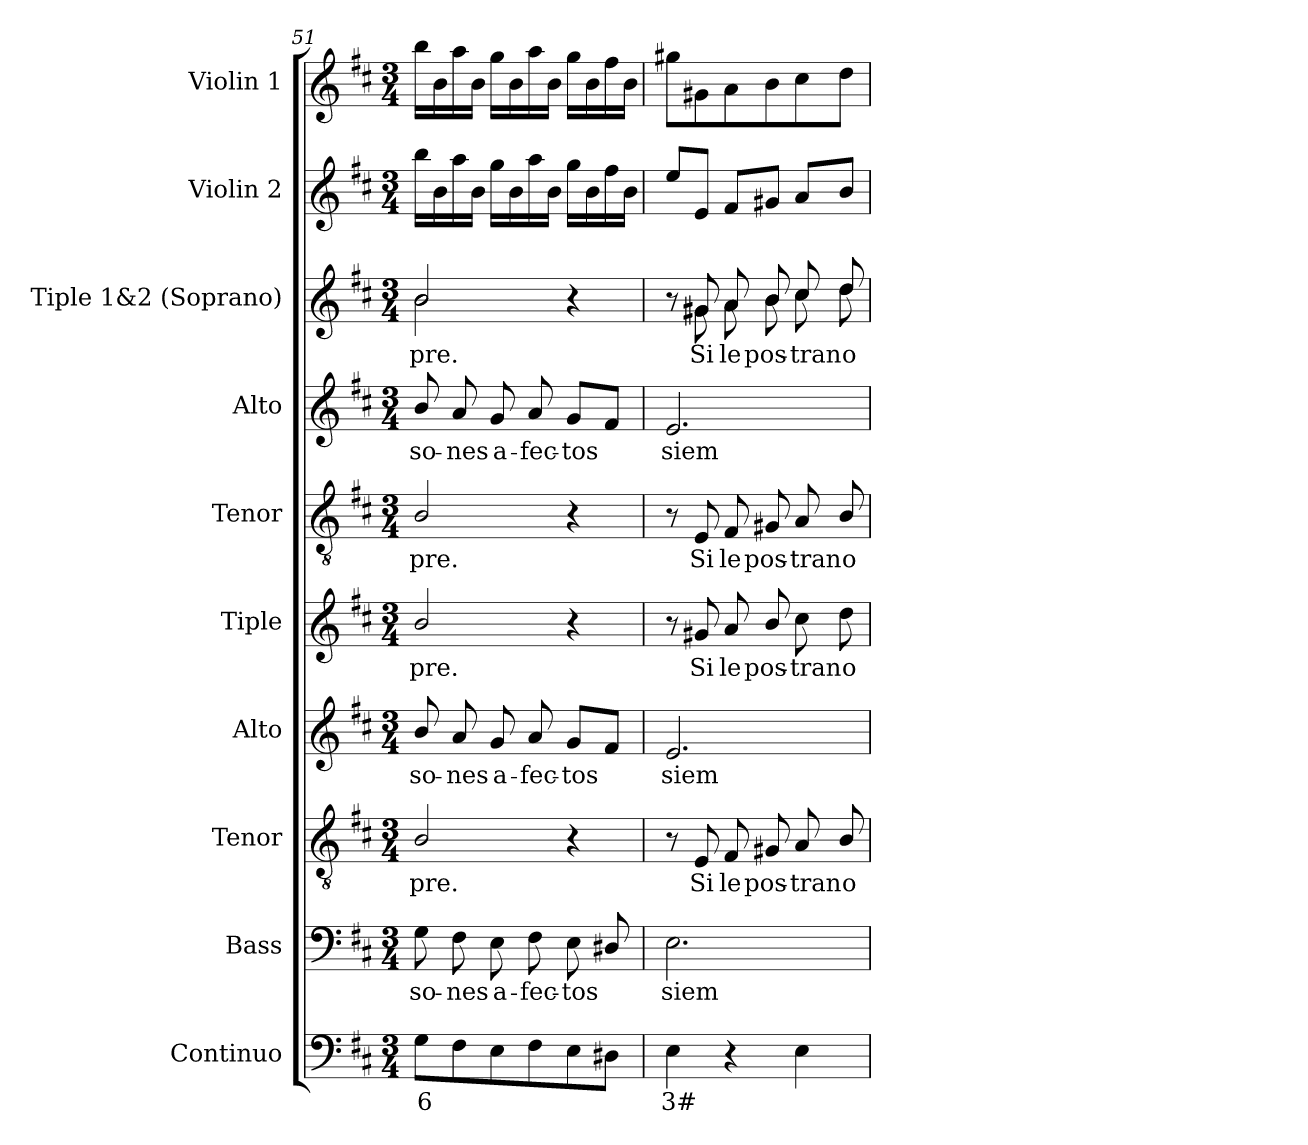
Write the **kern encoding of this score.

**kern	**text	**kern	**text	**kern	**text	**kern	**text	**kern	**text	**kern	**text	**kern	**text	**kern	**text	**kern	**kern
*part10	*part10	*part9	*part9	*part8	*part8	*part7	*part7	*part6	*part6	*part5	*part5	*part4	*part4	*part3	*part3	*part2	*part1
*staff10	*staff10	*staff9	*staff9	*staff8	*staff8	*staff7	*staff7	*staff6	*staff6	*staff5	*staff5	*staff4	*staff4	*staff3	*staff3	*staff2	*staff1
*I"Continuo	*	*I"Bass	*	*I"Tenor	*	*I"Alto	*	*I"Tiple	*	*I"Tenor	*	*I"Alto	*	*I"Tiple 1&2 (Soprano)	*	*I"Violin 2	*I"Violin 1
*I'Cont.	*	*I'B.	*	*I'T.	*	*I'A.	*	*	*	*I'T.	*	*I'A.	*	*I'S.	*	*I'Vln. 2	*I'Vln. 1
*clefF4	*	*clefF4	*	*clefGv2	*	*clefG2	*	*clefG2	*	*clefGv2	*	*clefG2	*	*clefG2	*	*clefG2	*clefG2
*	*	*	*	*ITrd7c12	*	*	*	*	*	*ITrd7c12	*	*	*	*	*	*	*
*k[f#c#]	*	*k[f#c#]	*	*k[f#c#]	*	*k[f#c#]	*	*k[f#c#]	*	*k[f#c#]	*	*k[f#c#]	*	*k[f#c#]	*	*k[f#c#]	*k[f#c#]
*D:	*	*D:	*	*D:	*	*D:	*	*D:	*	*D:	*	*D:	*	*D:	*	*D:	*D:
*M3/4	*	*M3/4	*	*M3/4	*	*M3/4	*	*M3/4	*	*M3/4	*	*M3/4	*	*M3/4	*	*M3/4	*M3/4
=51	=51	=51	=51	=51	=51	=51	=51	=51	=51	=51	=51	=51	=51	=51	=51	=51	=51
!	!LO:LY:b:color=#000000	!	!	!	!	!	!	!	!	!	!	!	!	!	!	!	!
!	!	!	!LO:LY:b:color=#000000	!	!	!	!	!	!	!	!	!	!	!	!	!	!
!	!	!	!	!	!LO:LY:b:color=#000000	!	!	!	!	!	!	!	!	!	!	!	!
!	!	!	!	!	!	!	!LO:LY:b:color=#000000	!	!	!	!	!	!	!	!	!	!
!	!	!	!	!	!	!	!	!	!LO:LY:b:color=#000000	!	!	!	!	!	!	!	!
!	!	!	!	!	!	!	!	!	!	!	!LO:LY:b:color=#000000	!	!	!	!	!	!
!	!	!	!	!	!	!	!	!	!	!	!	!	!LO:LY:b:color=#000000	!	!	!	!
!	!	!	!	!	!	!	!	!	!	!	!	!	!	!	!LO:LY:b:color=#000000	!	!
*	*	*	*	*	*	*	*	*	*	*	*	*	*	*^	*	*	*
8Gi\L	6	8Gi\	-so-	2BBi/	-pre.	8bi/	-so-	2bi/	-pre.	2BBi/	-pre.	8bi/	-so-	2bi/	2bi\	-pre.	16bbi\LL	16bbi\LL
.	.	.	.	.	.	.	.	.	.	.	.	.	.	.	.	.	16bi\	16bi\
!	!	!	!LO:LY:b:color=#000000	!	!	!	!	!	!	!	!	!	!	!	!	!	!	!
!	!	!	!	!	!	!	!LO:LY:b:color=#000000	!	!	!	!	!	!	!	!	!	!	!
!	!	!	!	!	!	!	!	!	!	!	!	!	!LO:LY:b:color=#000000	!	!	!	!	!
8F#i\	.	8F#i\	-nes	.	.	8ai/	-nes	.	.	.	.	8ai/	-nes	.	.	.	16aai\	16aai\
.	.	.	.	.	.	.	.	.	.	.	.	.	.	.	.	.	16bi\JJ	16bi\JJ
!	!	!	!LO:LY:b:color=#000000	!	!	!	!	!	!	!	!	!	!	!	!	!	!	!
!	!	!	!	!	!	!	!LO:LY:b:color=#000000	!	!	!	!	!	!	!	!	!	!	!
!	!	!	!	!	!	!	!	!	!	!	!	!	!LO:LY:b:color=#000000	!	!	!	!	!
8Ei\	.	8Ei\	a-	.	.	8gi/	a-	.	.	.	.	8gi/	a-	.	.	.	16ggi\LL	16ggi\LL
.	.	.	.	.	.	.	.	.	.	.	.	.	.	.	.	.	16bi\	16bi\
!	!	!	!LO:LY:b:color=#000000	!	!	!	!	!	!	!	!	!	!	!	!	!	!	!
!	!	!	!	!	!	!	!LO:LY:b:color=#000000	!	!	!	!	!	!	!	!	!	!	!
!	!	!	!	!	!	!	!	!	!	!	!	!	!LO:LY:b:color=#000000	!	!	!	!	!
8F#i\	.	8F#i\	-fec-	.	.	8ai/	-fec-	.	.	.	.	8ai/	-fec-	.	.	.	16aai\	16aai\
.	.	.	.	.	.	.	.	.	.	.	.	.	.	.	.	.	16bi\JJ	16bi\JJ
!	!	!	!LO:LY:b:color=#000000	!	!	!	!	!	!	!	!	!	!	!	!	!	!	!
!	!	!	!	!	!	!	!LO:LY:b:color=#000000	!	!	!	!	!	!	!	!	!	!	!
!	!	!	!	!	!	!	!	!	!	!	!	!	!LO:LY:b:color=#000000	!	!	!	!	!
8Ei\	.	8Ei\	-tos	4r	.	8gi/L	-tos	4r	.	4r	.	8gi/L	-tos	4r	4ryy	.	16ggi\LL	16ggi\LL
.	.	.	.	.	.	.	.	.	.	.	.	.	.	.	.	.	16bi\	16bi\
8D#Xi\J	.	8D#Xi/	.	.	.	8f#i/J	.	.	.	.	.	8f#i/J	.	.	.	.	16ff#i\	16ff#i\
.	.	.	.	.	.	.	.	.	.	.	.	.	.	.	.	.	16bi\JJ	16bi\JJ
=52	=52	=52	=52	=52	=52	=52	=52	=52	=52	=52	=52	=52	=52	=52	=52	=52	=52	=52
!	!LO:LY:b:color=#000000	!	!	!	!	!	!	!	!	!	!	!	!	!	!	!	!	!
!	!	!	!LO:LY:b:color=#000000	!	!	!	!	!	!	!	!	!	!	!	!	!	!	!
!	!	!	!	!	!	!	!LO:LY:b:color=#000000	!	!	!	!	!	!	!	!	!	!	!
!	!	!	!	!	!	!	!	!	!	!	!	!	!LO:LY:b:color=#000000	!	!	!	!	!
4Ei\	3#	2.Ei\	siem-	8r	.	2.ei/	siem-	8r	.	8r	.	2.ei/	siem-	8r	8ryy	.	8eei/L	8gg#Xi\L
!	!	!	!	!	!LO:LY:b:color=#000000	!	!	!	!	!	!	!	!	!	!	!	!	!
!	!	!	!	!	!	!	!	!	!LO:LY:b:color=#000000	!	!	!	!	!	!	!	!	!
!	!	!	!	!	!	!	!	!	!	!	!LO:LY:b:color=#000000	!	!	!	!	!	!	!
!	!	!	!	!	!	!	!	!	!	!	!	!	!	!	!	!LO:LY:b:color=#000000	!	!
.	.	.	.	8EEi/	Si	.	.	8g#Xi/	Si	8EEi/	Si	.	.	8g#Xi/	8g#i\	Si	8ei/J	8g#Xi\
!	!	!	!	!	!LO:LY:b:color=#000000	!	!	!	!	!	!	!	!	!	!	!	!	!
!	!	!	!	!	!	!	!	!	!LO:LY:b:color=#000000	!	!	!	!	!	!	!	!	!
!	!	!	!	!	!	!	!	!	!	!	!LO:LY:b:color=#000000	!	!	!	!	!	!	!
!	!	!	!	!	!	!	!	!	!	!	!	!	!	!	!	!LO:LY:b:color=#000000	!	!
4r	.	.	.	8FF#i/	le	.	.	8ai/	le	8FF#i/	le	.	.	8ai/	8ai\	le	8f#i/L	8ai\
!	!	!	!	!	!LO:LY:b:color=#000000	!	!	!	!	!	!	!	!	!	!	!	!	!
!	!	!	!	!	!	!	!	!	!LO:LY:b:color=#000000	!	!	!	!	!	!	!	!	!
!	!	!	!	!	!	!	!	!	!	!	!LO:LY:b:color=#000000	!	!	!	!	!	!	!
!	!	!	!	!	!	!	!	!	!	!	!	!	!	!	!	!LO:LY:b:color=#000000	!	!
.	.	.	.	8GG#Xi/	pos-	.	.	8bi/	pos-	8GG#Xi/	pos-	.	.	8bi/	8bi\	pos-	8g#Xi/J	8bi\
!	!	!	!	!	!LO:LY:b:color=#000000	!	!	!	!	!	!	!	!	!	!	!	!	!
!	!	!	!	!	!	!	!	!	!LO:LY:b:color=#000000	!	!	!	!	!	!	!	!	!
!	!	!	!	!	!	!	!	!	!	!	!LO:LY:b:color=#000000	!	!	!	!	!	!	!
!	!	!	!	!	!	!	!	!	!	!	!	!	!	!	!	!LO:LY:b:color=#000000	!	!
4Ei\	.	.	.	8AAi/	-tran	.	.	8cc#i\	-tran	8AAi/	-tran	.	.	8cc#i/	8cc#i\	-tran	8ai/L	8cc#i\
!	!	!	!	!	!LO:LY:b:color=#000000	!	!	!	!	!	!	!	!	!	!	!	!	!
!	!	!	!	!	!	!	!	!	!LO:LY:b:color=#000000	!	!	!	!	!	!	!	!	!
!	!	!	!	!	!	!	!	!	!	!	!LO:LY:b:color=#000000	!	!	!	!	!	!	!
!	!	!	!	!	!	!	!	!	!	!	!	!	!	!	!	!LO:LY:b:color=#000000	!	!
.	.	.	.	8BBi/	o-	.	.	8ddi\	o-	8BBi/	o-	.	.	8ddi/	8ddi\	o-	8bi/J	8ddi\J
*	*	*	*	*	*	*	*	*	*	*	*	*	*	*v	*v	*	*	*
=	=	=	=	=	=	=	=	=	=	=	=	=	=	=	=	=	=
*-	*-	*-	*-	*-	*-	*-	*-	*-	*-	*-	*-	*-	*-	*-	*-	*-	*-
